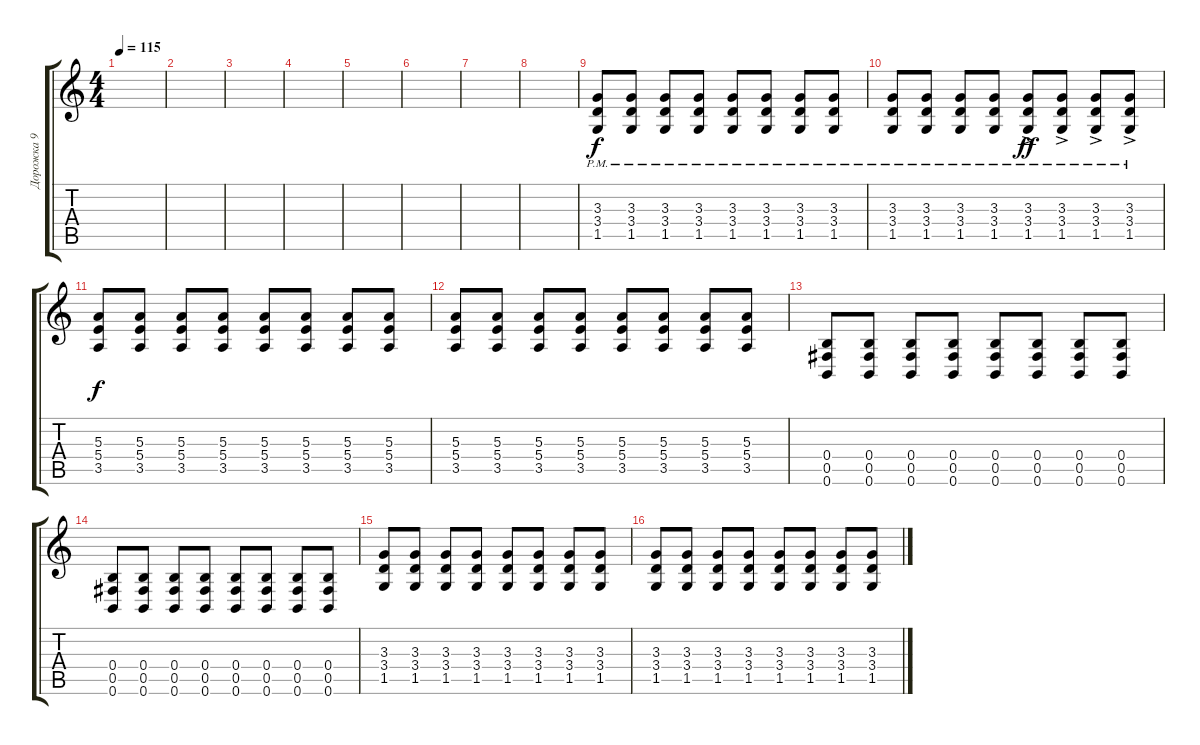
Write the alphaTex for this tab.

\track ("Дорожка 9" "Дорожка 9") {instrument distortionguitar}
\staff {score tabs}
\tuning (Db4 Ab3 E3 B2 Gb2 B1) {hide}
\ts (4 4)
\tempo 115
\clef g2
\ks c
|
|
|
|
|
|
|
|
(3.3{pm} 3.4{pm} 1.5{pm}).8 (3.3{pm} 3.4{pm} 1.5{pm}).8 (3.3{pm} 3.4{pm} 1.5{pm}).8 (3.3{pm} 3.4{pm} 1.5{pm}).8 (3.3{pm} 3.4{pm} 1.5{pm}).8 (3.3{pm} 3.4{pm} 1.5{pm}).8 (3.3{pm} 3.4{pm} 1.5{pm}).8 (3.3{pm} 3.4{pm} 1.5{pm}).8 |
(3.3{pm} 3.4{pm} 1.5{pm}).8 (3.3{pm} 3.4{pm} 1.5{pm}).8 (3.3{pm} 3.4{pm} 1.5{pm}).8 (3.3{pm} 3.4{pm} 1.5{pm}).8 (3.3{ac pm} 3.4{ac pm} 1.5{ac pm}).8{dy ff} (3.3{ac pm} 3.4{ac pm} 1.5{ac pm}).8 (3.3{ac pm} 3.4{ac pm} 1.5{ac pm}).8 (3.3{ac pm} 3.4{ac pm} 1.5{ac pm}).8 |
(5.3 5.4 3.5).8{dy f} (5.3 5.4 3.5).8 (5.3 5.4 3.5).8 (5.3 5.4 3.5).8 (5.3 5.4 3.5).8 (5.3 5.4 3.5).8 (5.3 5.4 3.5).8 (5.3 5.4 3.5).8 |
(5.3 5.4 3.5).8 (5.3 5.4 3.5).8 (5.3 5.4 3.5).8 (5.3 5.4 3.5).8 (5.3 5.4 3.5).8 (5.3 5.4 3.5).8 (5.3 5.4 3.5).8 (5.3 5.4 3.5).8 |
(0.4 0.5 0.6).8 (0.4 0.5 0.6).8 (0.4 0.5 0.6).8 (0.4 0.5 0.6).8 (0.4 0.5 0.6).8 (0.4 0.5 0.6).8 (0.4 0.5 0.6).8 (0.4 0.5 0.6).8 |
(0.4 0.5 0.6).8 (0.4 0.5 0.6).8 (0.4 0.5 0.6).8 (0.4 0.5 0.6).8 (0.4 0.5 0.6).8 (0.4 0.5 0.6).8 (0.4 0.5 0.6).8 (0.4 0.5 0.6).8 |
(3.3 3.4 1.5).8 (3.3 3.4 1.5).8 (3.3 3.4 1.5).8 (3.3 3.4 1.5).8 (3.3 3.4 1.5).8 (3.3 3.4 1.5).8 (3.3 3.4 1.5).8 (3.3 3.4 1.5).8 |
(3.3 3.4 1.5).8 (3.3 3.4 1.5).8 (3.3 3.4 1.5).8 (3.3 3.4 1.5).8 (3.3 3.4 1.5).8 (3.3 3.4 1.5).8 (3.3 3.4 1.5).8 (3.3 3.4 1.5).8
